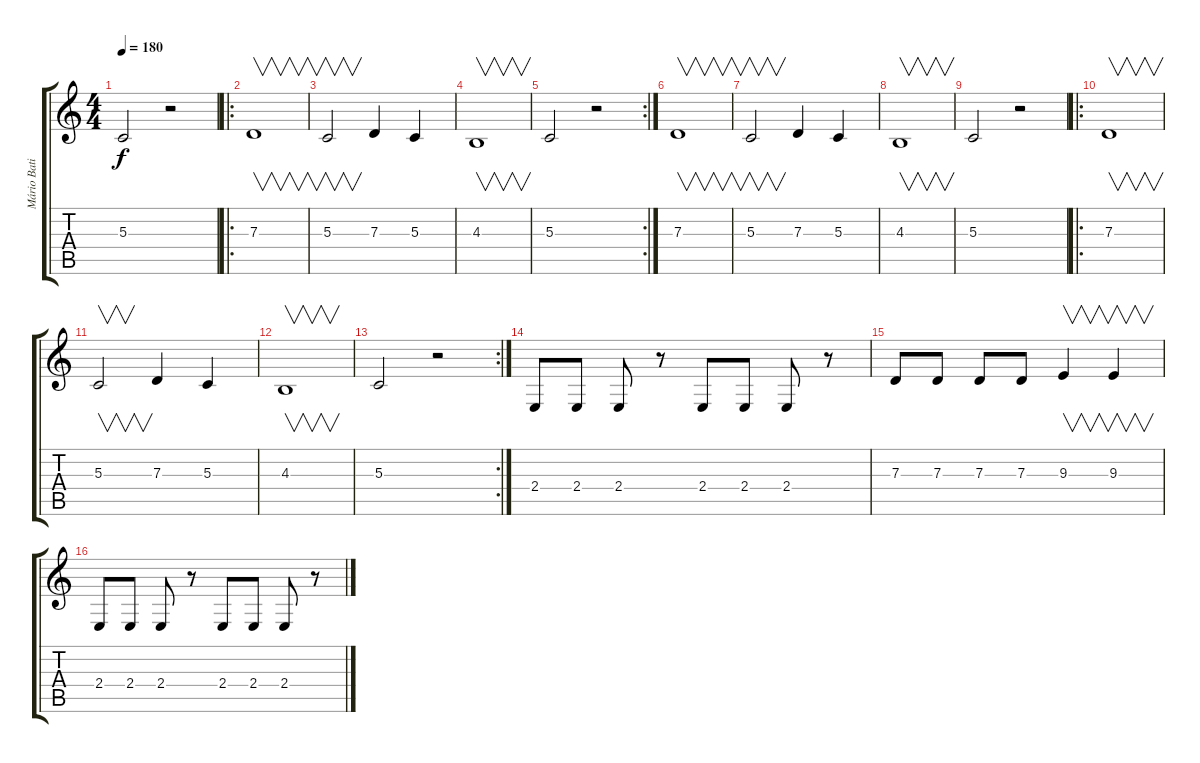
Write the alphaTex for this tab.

\track ("Mário Batista" "Mário Bati") {instrument voiceoohs}
\staff {score tabs}
\tuning (E4 B3 G3 D3 A2 E2) {hide}
\ts (4 4)
\tempo 180
\clef g2
\ks c
5.3.2{dy f} r.2 |
\ro
7.3.1{v} |
5.3.2{v} 7.3.4 5.3.4 |
4.3.1{v} |
\rc 2
5.3.2 r.2 |
7.3.1{v} |
5.3.2{v} 7.3.4 5.3.4 |
4.3.1{v} |
5.3.2 r.2 |
\ro
7.3.1{v} |
5.3.2{v} 7.3.4 5.3.4 |
4.3.1{v} |
\rc 2
5.3.2 r.2 |
2.4.8 2.4.8 2.4.8 r.8 2.4.8 2.4.8 2.4.8 r.8 |
7.3.8 7.3.8 7.3.8 7.3.8 9.3.4{v} 9.3.4{v} |
2.4.8 2.4.8 2.4.8 r.8 2.4.8 2.4.8 2.4.8 r.8
